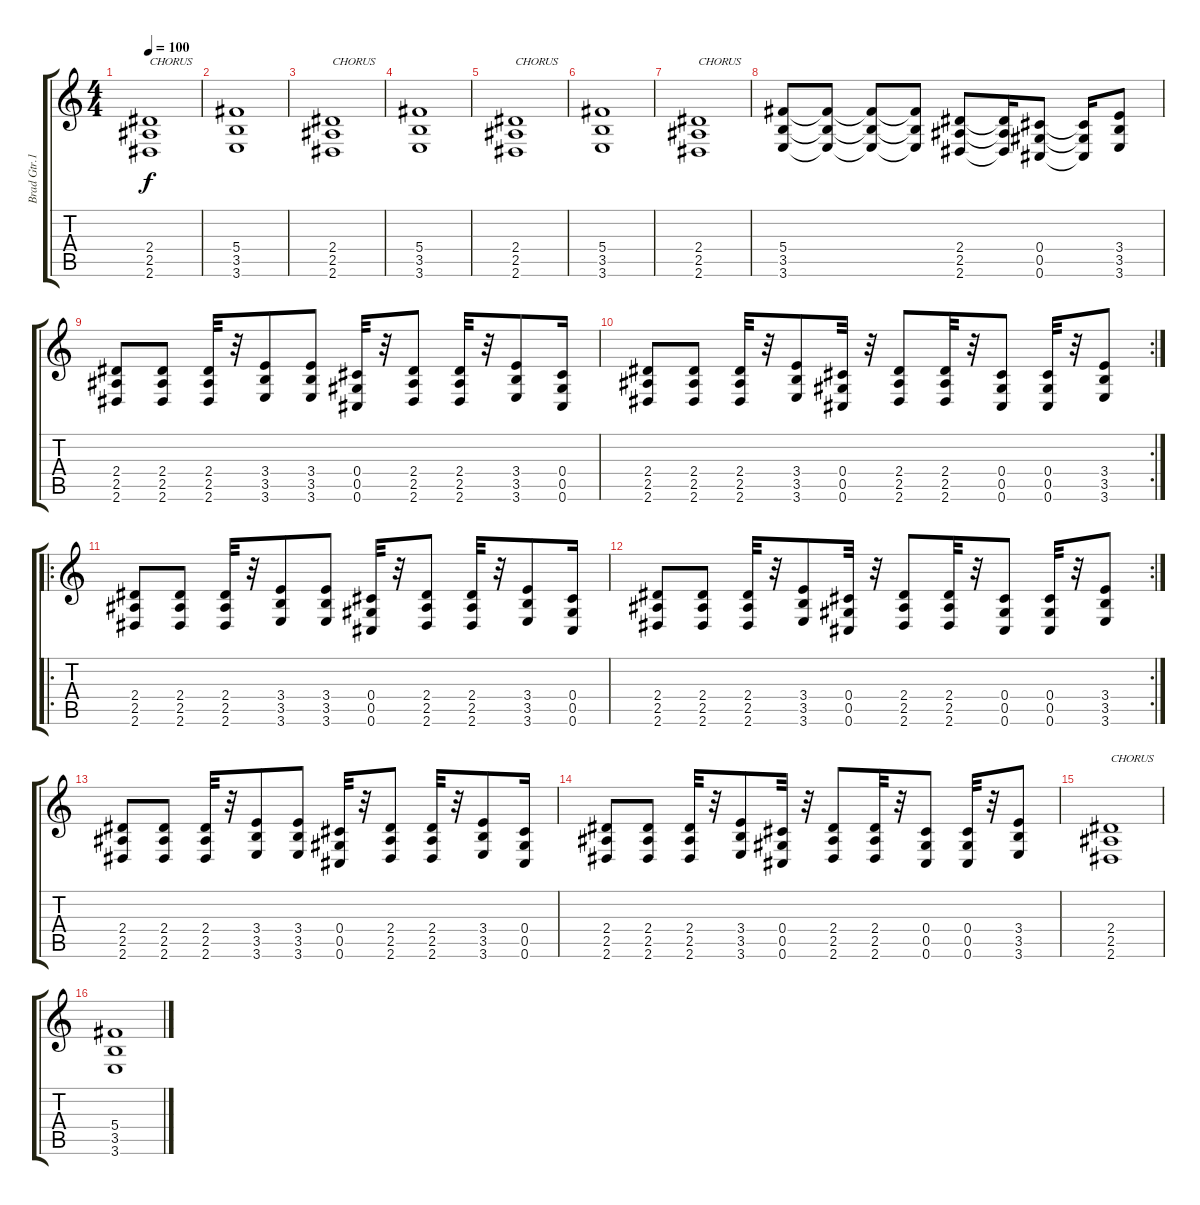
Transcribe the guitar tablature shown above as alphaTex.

\track ("Brad Gtr.1" "Brad Gtr.1") {instrument distortionguitar}
\staff {score tabs}
\tuning (Eb4 Bb3 Gb3 Db3 Ab2 Db2) {hide}
\ts (4 4)
\tempo 100
\clef g2
\ks c
(2.4 2.5 2.6).1{txt "CHORUS" dy f} |
(5.4 3.5 3.6).1 |
(2.4 2.5 2.6).1{txt "CHORUS"} |
(5.4 3.5 3.6).1 |
(2.4 2.5 2.6).1{txt "CHORUS"} |
(5.4 3.5 3.6).1 |
(2.4 2.5 2.6).1{txt "CHORUS"} |
(5.4 3.5 3.6).8 (5.4{t} 3.5{t} 3.6{t}).8 (5.4{t} 3.5{t} 3.6{t}).8 (5.4{t} 3.5{t} 3.6{t}).8 (2.4 2.5 2.6).8 (2.4{t} 2.5{t} 2.6{t}).16 (0.4 0.5 0.6).8 (0.4{t} 0.5{t} 0.6{t}).16 (3.4 3.5 3.6).8 |
(2.4 2.5 2.6).8{volume 16 balance 8 instrument distortionguitar} (2.4 2.5 2.6).8 (2.4 2.5 2.6).32 r.32 (3.4 3.5 3.6).8 (3.4 3.5 3.6).8 (0.4 0.5 0.6).32 r.32 (2.4 2.5 2.6).8 (2.4 2.5 2.6).32 r.32 (3.4 3.5 3.6).8 (0.4 0.5 0.6).16 |
\rc 2
(2.4 2.5 2.6).8 (2.4 2.5 2.6).8 (2.4 2.5 2.6).32 r.32 (3.4 3.5 3.6).8 (0.4 0.5 0.6).32 r.32 (2.4 2.5 2.6).8 (2.4 2.5 2.6).32 r.32 (0.4 0.5 0.6).8 (0.4 0.5 0.6).32 r.32 (3.4 3.5 3.6).8 |
\ro
(2.4 2.5 2.6).8{volume 16 balance 8 instrument distortionguitar} (2.4 2.5 2.6).8 (2.4 2.5 2.6).32 r.32 (3.4 3.5 3.6).8 (3.4 3.5 3.6).8 (0.4 0.5 0.6).32 r.32 (2.4 2.5 2.6).8 (2.4 2.5 2.6).32 r.32 (3.4 3.5 3.6).8 (0.4 0.5 0.6).16 |
\rc 2
(2.4 2.5 2.6).8 (2.4 2.5 2.6).8 (2.4 2.5 2.6).32 r.32 (3.4 3.5 3.6).8 (0.4 0.5 0.6).32 r.32 (2.4 2.5 2.6).8 (2.4 2.5 2.6).32 r.32 (0.4 0.5 0.6).8 (0.4 0.5 0.6).32 r.32 (3.4 3.5 3.6).8 |
(2.4 2.5 2.6).8{volume 16 balance 8 instrument distortionguitar} (2.4 2.5 2.6).8 (2.4 2.5 2.6).32 r.32 (3.4 3.5 3.6).8 (3.4 3.5 3.6).8 (0.4 0.5 0.6).32 r.32 (2.4 2.5 2.6).8 (2.4 2.5 2.6).32 r.32 (3.4 3.5 3.6).8 (0.4 0.5 0.6).16 |
(2.4 2.5 2.6).8 (2.4 2.5 2.6).8 (2.4 2.5 2.6).32 r.32 (3.4 3.5 3.6).8 (0.4 0.5 0.6).32 r.32 (2.4 2.5 2.6).8 (2.4 2.5 2.6).32 r.32 (0.4 0.5 0.6).8 (0.4 0.5 0.6).32 r.32 (3.4 3.5 3.6).8 |
(2.4 2.5 2.6).1{txt "CHORUS"} |
(5.4 3.5 3.6).1
